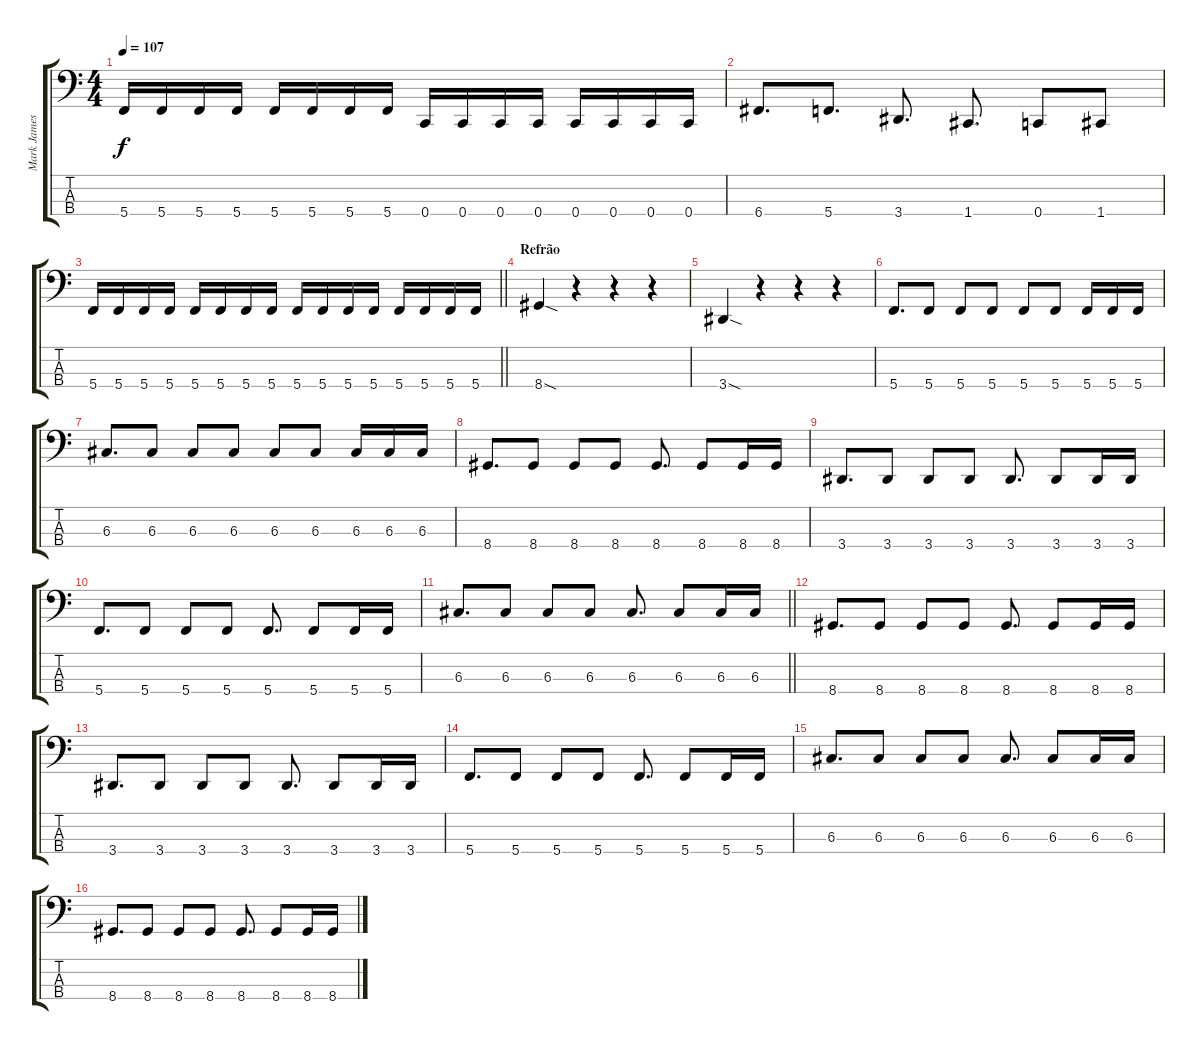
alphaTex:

\track ("Mark James" "Mark James") {instrument electricbasspick}
\staff {score tabs}
\tuning (F2 C2 G1 C1) {hide}
\ts (4 4)
\tempo 107
\clef f4
\ks c
5.4.16{dy f} 5.4.16 5.4.16 5.4.16 5.4.16 5.4.16 5.4.16 5.4.16 0.4.16 0.4.16 0.4.16 0.4.16 0.4.16 0.4.16 0.4.16 0.4.16 |
6.4.8{d} 5.4.8{d} 3.4.8{d} 1.4.8{d} 0.4.8 1.4.8 |
\barLineRight lightlight
5.4.16 5.4.16 5.4.16 5.4.16 5.4.16 5.4.16 5.4.16 5.4.16 5.4.16 5.4.16 5.4.16 5.4.16 5.4.16 5.4.16 5.4.16 5.4.16 |
\section ("" "Refrão")
8.4{sod}.4 r.4 r.4 r.4 |
3.4{sod}.4 r.4 r.4 r.4 |
5.4.8{d} 5.4.8 5.4.8 5.4.8 5.4.8 5.4.8 5.4.16 5.4.16 5.4.16 |
6.3.8{d} 6.3.8 6.3.8 6.3.8 6.3.8 6.3.8 6.3.16 6.3.16 6.3.16 |
8.4.8{d} 8.4.8 8.4.8 8.4.8 8.4.8{d} 8.4.8 8.4.16 8.4.16 |
3.4.8{d} 3.4.8 3.4.8 3.4.8 3.4.8{d} 3.4.8 3.4.16 3.4.16 |
5.4.8{d} 5.4.8 5.4.8 5.4.8 5.4.8{d} 5.4.8 5.4.16 5.4.16 |
\barLineRight lightlight
6.3.8{d} 6.3.8 6.3.8 6.3.8 6.3.8{d} 6.3.8 6.3.16 6.3.16 |
8.4.8{d} 8.4.8 8.4.8 8.4.8 8.4.8{d} 8.4.8 8.4.16 8.4.16 |
3.4.8{d} 3.4.8 3.4.8 3.4.8 3.4.8{d} 3.4.8 3.4.16 3.4.16 |
5.4.8{d} 5.4.8 5.4.8 5.4.8 5.4.8{d} 5.4.8 5.4.16 5.4.16 |
6.3.8{d} 6.3.8 6.3.8 6.3.8 6.3.8{d} 6.3.8 6.3.16 6.3.16 |
8.4.8{d} 8.4.8 8.4.8 8.4.8 8.4.8{d} 8.4.8 8.4.16 8.4.16
